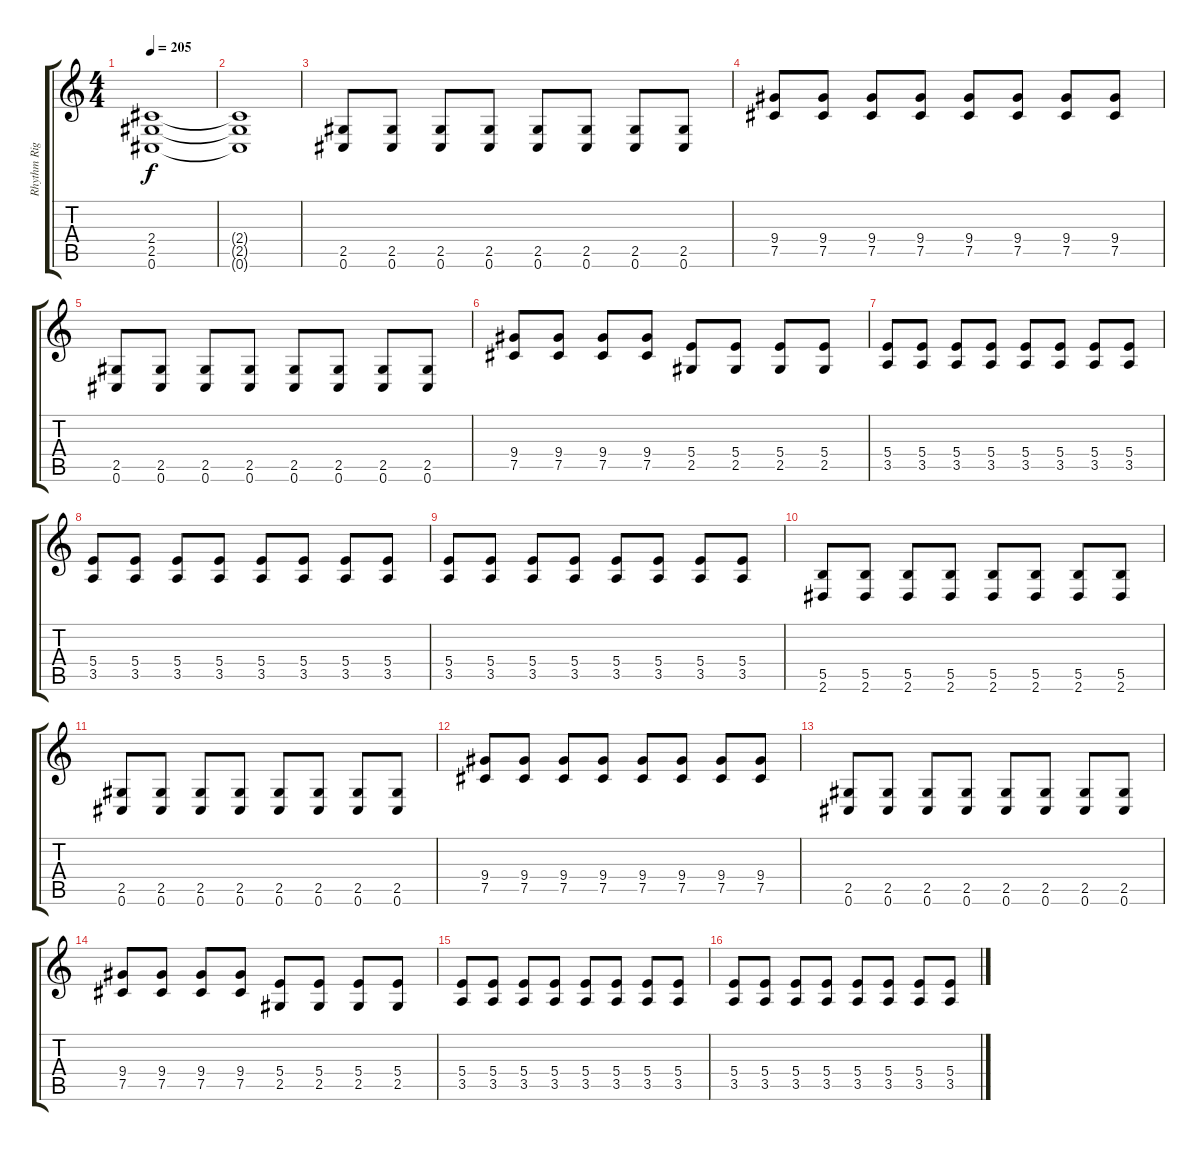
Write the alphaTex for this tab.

\track ("Rhythm Right" "Rhythm Rig") {instrument distortionguitar}
\staff {score tabs}
\tuning (Db4 Ab3 E3 B2 Gb2 Db2) {hide}
\ts (4 4)
\tempo 205
\clef g2
\ks c
(2.4{t} 2.5{t} 0.6{t}).1{dy f} |
(2.4{t} 2.5{t} 0.6{t}).1 |
(2.5 0.6).8{volume 14 balance 14 instrument distortionguitar} (2.5 0.6).8 (2.5 0.6).8 (2.5 0.6).8 (2.5 0.6).8 (2.5 0.6).8 (2.5 0.6).8 (2.5 0.6).8 |
(9.4 7.5).8 (9.4 7.5).8 (9.4 7.5).8 (9.4 7.5).8 (9.4 7.5).8 (9.4 7.5).8 (9.4 7.5).8 (9.4 7.5).8 |
(2.5 0.6).8 (2.5 0.6).8 (2.5 0.6).8 (2.5 0.6).8 (2.5 0.6).8 (2.5 0.6).8 (2.5 0.6).8 (2.5 0.6).8 |
(9.4 7.5).8 (9.4 7.5).8 (9.4 7.5).8 (9.4 7.5).8 (5.4 2.5).8 (5.4 2.5).8 (5.4 2.5).8 (5.4 2.5).8 |
(5.4 3.5).8 (5.4 3.5).8 (5.4 3.5).8 (5.4 3.5).8 (5.4 3.5).8 (5.4 3.5).8 (5.4 3.5).8 (5.4 3.5).8 |
(5.4 3.5).8 (5.4 3.5).8 (5.4 3.5).8 (5.4 3.5).8 (5.4 3.5).8 (5.4 3.5).8 (5.4 3.5).8 (5.4 3.5).8 |
(5.4 3.5).8 (5.4 3.5).8 (5.4 3.5).8 (5.4 3.5).8 (5.4 3.5).8 (5.4 3.5).8 (5.4 3.5).8 (5.4 3.5).8 |
(5.5 2.6).8 (5.5 2.6).8 (5.5 2.6).8 (5.5 2.6).8 (5.5 2.6).8 (5.5 2.6).8 (5.5 2.6).8 (5.5 2.6).8 |
(2.5 0.6).8 (2.5 0.6).8 (2.5 0.6).8 (2.5 0.6).8 (2.5 0.6).8 (2.5 0.6).8 (2.5 0.6).8 (2.5 0.6).8 |
(9.4 7.5).8 (9.4 7.5).8 (9.4 7.5).8 (9.4 7.5).8 (9.4 7.5).8 (9.4 7.5).8 (9.4 7.5).8 (9.4 7.5).8 |
(2.5 0.6).8 (2.5 0.6).8 (2.5 0.6).8 (2.5 0.6).8 (2.5 0.6).8 (2.5 0.6).8 (2.5 0.6).8 (2.5 0.6).8 |
(9.4 7.5).8 (9.4 7.5).8 (9.4 7.5).8 (9.4 7.5).8 (5.4 2.5).8 (5.4 2.5).8 (5.4 2.5).8 (5.4 2.5).8 |
(5.4 3.5).8 (5.4 3.5).8 (5.4 3.5).8 (5.4 3.5).8 (5.4 3.5).8 (5.4 3.5).8 (5.4 3.5).8 (5.4 3.5).8 |
(5.4 3.5).8 (5.4 3.5).8 (5.4 3.5).8 (5.4 3.5).8 (5.4 3.5).8 (5.4 3.5).8 (5.4 3.5).8 (5.4 3.5).8
